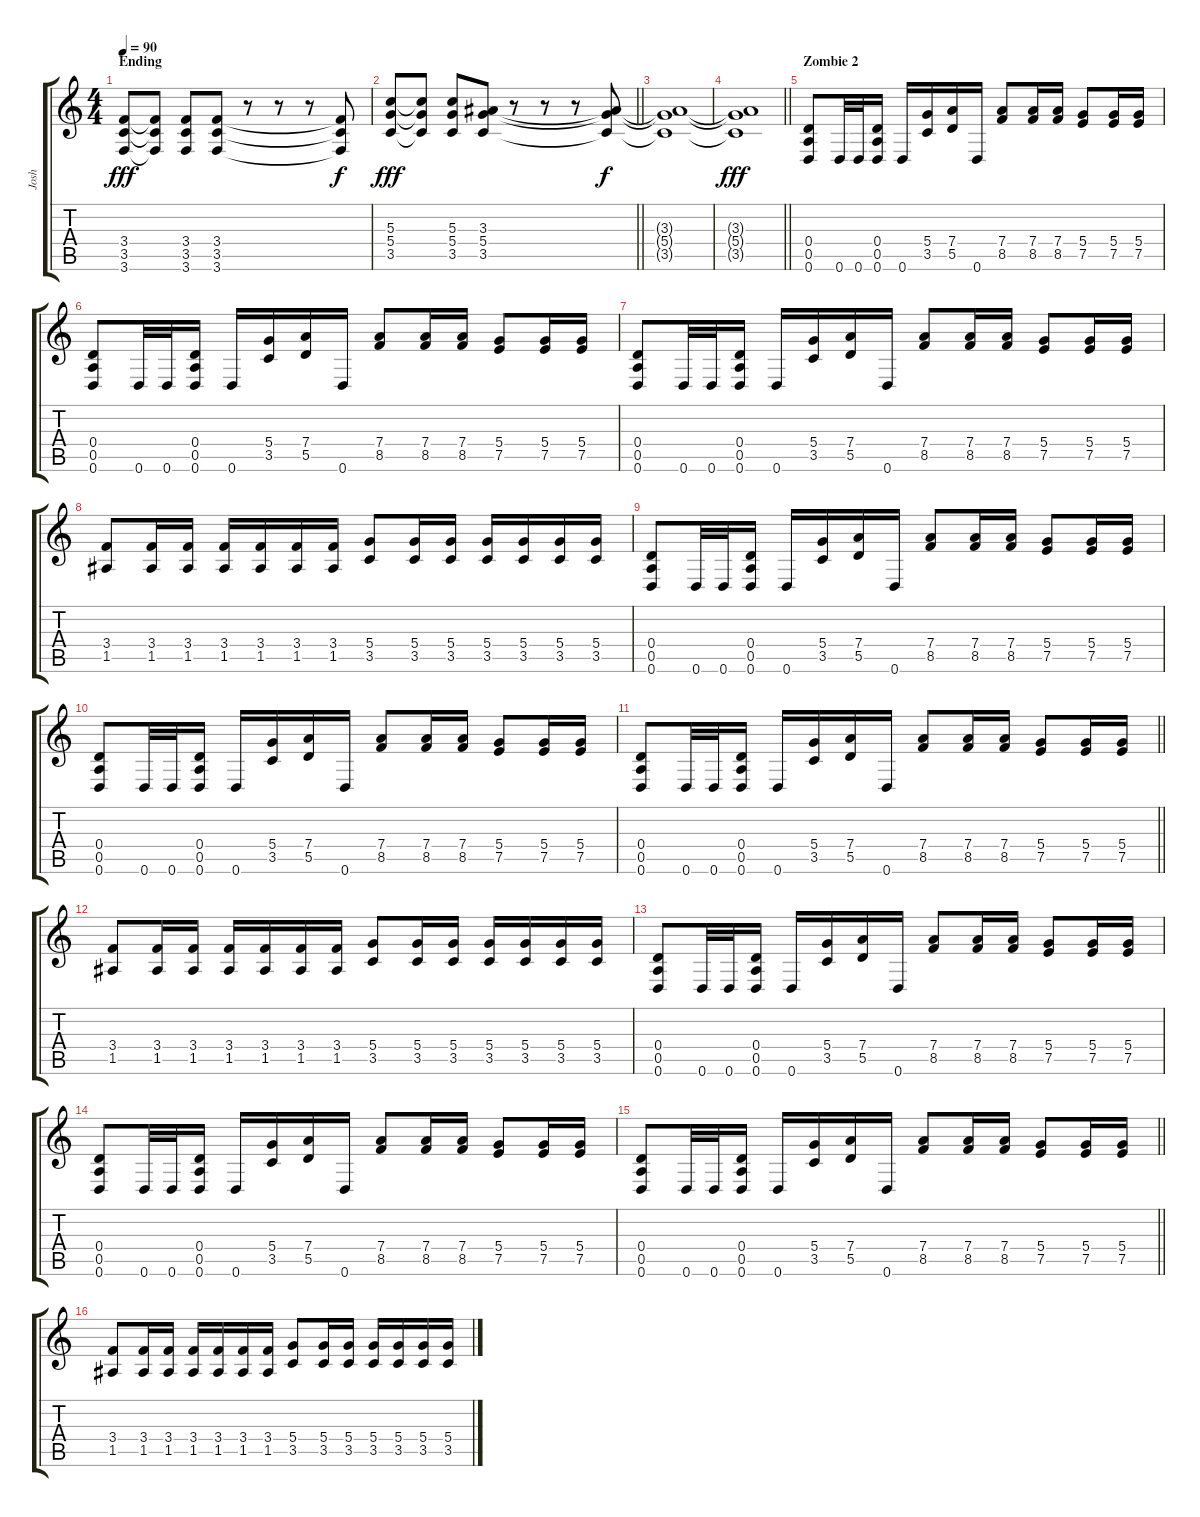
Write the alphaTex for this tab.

\track ("Josh" "Josh") {instrument distortionguitar}
\staff {score tabs}
\tuning (E4 B3 G3 D3 A2 D2) {hide}
\ts (4 4)
\section ("" "Ending")
\tempo 90
\clef g2
\ks c
(3.4 3.5 3.6).8{dy fff} (3.4{t} 3.5{t} 3.6{t}).8 (3.4 3.5 3.6).8 (3.4 3.5 3.6).8 r.8 r.8 r.8 (3.4{t} 3.5{t} 3.6{t}).8{dy f} |
\barLineRight lightlight
(5.3 5.4 3.5).8{dy fff} (5.3{t} 5.4{t} 3.5{t}).8 (5.3 5.4 3.5).8 (3.3 5.4 3.5).8 r.8 r.8 r.8 (3.3{t} 5.4{t} 3.5{t}).8{dy f} |
(3.3{t} 5.4{t} 3.5{t}).1 |
\barLineRight lightlight
(3.3{t} 5.4{t} 3.5{t}).1{dy fff} |
\section ("" "Zombie 2")
(0.4 0.5 0.6).8 0.6.32 0.6.32 (0.4 0.5 0.6).16 0.6.16 (5.4 3.5).16 (7.4 5.5).16 0.6.16 (7.4 8.5).8 (7.4 8.5).16 (7.4 8.5).16 (5.4 7.5).8 (5.4 7.5).16 (5.4 7.5).16 |
(0.4 0.5 0.6).8 0.6.32 0.6.32 (0.4 0.5 0.6).16 0.6.16 (5.4 3.5).16 (7.4 5.5).16 0.6.16 (7.4 8.5).8 (7.4 8.5).16 (7.4 8.5).16 (5.4 7.5).8 (5.4 7.5).16 (5.4 7.5).16 |
(0.4 0.5 0.6).8 0.6.32 0.6.32 (0.4 0.5 0.6).16 0.6.16 (5.4 3.5).16 (7.4 5.5).16 0.6.16 (7.4 8.5).8 (7.4 8.5).16 (7.4 8.5).16 (5.4 7.5).8 (5.4 7.5).16 (5.4 7.5).16 |
(3.4 1.5).8 (3.4 1.5).16 (3.4 1.5).16 (3.4 1.5).16 (3.4 1.5).16 (3.4 1.5).16 (3.4 1.5).16 (5.4 3.5).8 (5.4 3.5).16 (5.4 3.5).16 (5.4 3.5).16 (5.4 3.5).16 (5.4 3.5).16 (5.4 3.5).16 |
(0.4 0.5 0.6).8 0.6.32 0.6.32 (0.4 0.5 0.6).16 0.6.16 (5.4 3.5).16 (7.4 5.5).16 0.6.16 (7.4 8.5).8 (7.4 8.5).16 (7.4 8.5).16 (5.4 7.5).8 (5.4 7.5).16 (5.4 7.5).16 |
(0.4 0.5 0.6).8 0.6.32 0.6.32 (0.4 0.5 0.6).16 0.6.16 (5.4 3.5).16 (7.4 5.5).16 0.6.16 (7.4 8.5).8 (7.4 8.5).16 (7.4 8.5).16 (5.4 7.5).8 (5.4 7.5).16 (5.4 7.5).16 |
\barLineRight lightlight
(0.4 0.5 0.6).8 0.6.32 0.6.32 (0.4 0.5 0.6).16 0.6.16 (5.4 3.5).16 (7.4 5.5).16 0.6.16 (7.4 8.5).8 (7.4 8.5).16 (7.4 8.5).16 (5.4 7.5).8 (5.4 7.5).16 (5.4 7.5).16 |
(3.4 1.5).8 (3.4 1.5).16 (3.4 1.5).16 (3.4 1.5).16 (3.4 1.5).16 (3.4 1.5).16 (3.4 1.5).16 (5.4 3.5).8 (5.4 3.5).16 (5.4 3.5).16 (5.4 3.5).16 (5.4 3.5).16 (5.4 3.5).16 (5.4 3.5).16 |
(0.4 0.5 0.6).8 0.6.32 0.6.32 (0.4 0.5 0.6).16 0.6.16 (5.4 3.5).16 (7.4 5.5).16 0.6.16 (7.4 8.5).8 (7.4 8.5).16 (7.4 8.5).16 (5.4 7.5).8 (5.4 7.5).16 (5.4 7.5).16 |
(0.4 0.5 0.6).8 0.6.32 0.6.32 (0.4 0.5 0.6).16 0.6.16 (5.4 3.5).16 (7.4 5.5).16 0.6.16 (7.4 8.5).8 (7.4 8.5).16 (7.4 8.5).16 (5.4 7.5).8 (5.4 7.5).16 (5.4 7.5).16 |
\barLineRight lightlight
(0.4 0.5 0.6).8 0.6.32 0.6.32 (0.4 0.5 0.6).16 0.6.16 (5.4 3.5).16 (7.4 5.5).16 0.6.16 (7.4 8.5).8 (7.4 8.5).16 (7.4 8.5).16 (5.4 7.5).8 (5.4 7.5).16 (5.4 7.5).16 |
(3.4 1.5).8 (3.4 1.5).16 (3.4 1.5).16 (3.4 1.5).16 (3.4 1.5).16 (3.4 1.5).16 (3.4 1.5).16 (5.4 3.5).8 (5.4 3.5).16 (5.4 3.5).16 (5.4 3.5).16 (5.4 3.5).16 (5.4 3.5).16 (5.4 3.5).16
